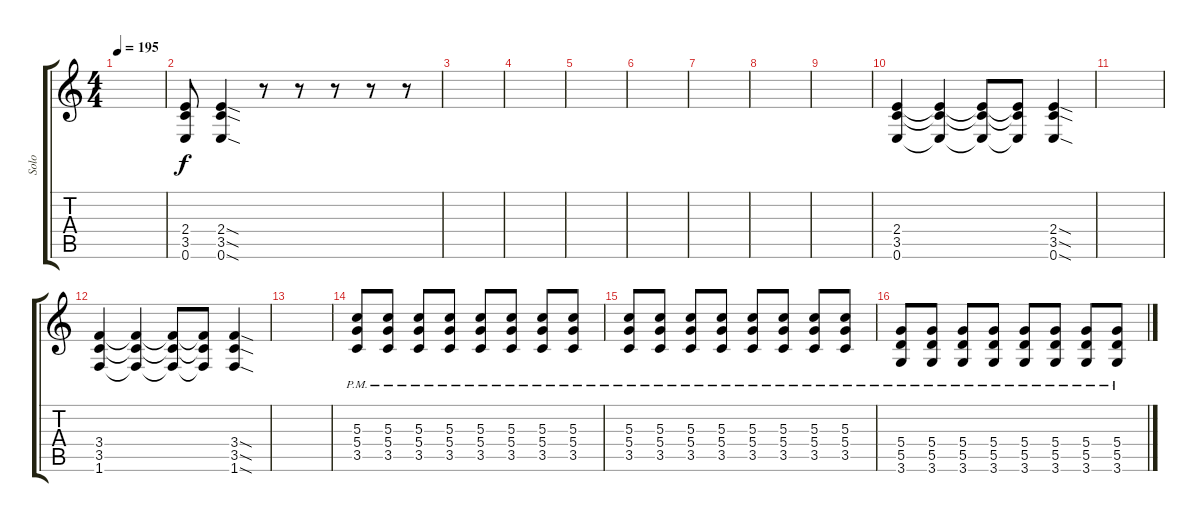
\track ("Solo" "Solo") {instrument distortionguitar}
\staff {score tabs}
\tuning (E4 B3 G3 D3 A2 E2) {hide}
\ts (4 4)
\tempo 195
\clef g2
\ks c
|
(2.4 3.5 0.6).8 (2.4{sod} 3.5{sod} 0.6{sod}).4 r.8 r.8 r.8 r.8 r.8 |
|
|
|
|
|
|
|
(2.4 3.5 0.6).4 (2.4{t} 3.5{t} 0.6{t}).4 (2.4{t} 3.5{t} 0.6{t}).8 (2.4{t} 3.5{t} 0.6{t}).8 (2.4{sod} 3.5{sod} 0.6{sod}).4 |
|
(3.4 3.5 1.6).4 (3.4{t} 3.5{t} 1.6{t}).4 (3.4{t} 3.5{t} 1.6{t}).8 (3.4{t} 3.5{t} 1.6{t}).8 (3.4{sod} 3.5{sod} 1.6{sod}).4 |
|
(5.3{pm} 5.4{pm} 3.5{pm}).8 (5.3{pm} 5.4{pm} 3.5{pm}).8 (5.3{pm} 5.4{pm} 3.5{pm}).8 (5.3{pm} 5.4{pm} 3.5{pm}).8 (5.3{pm} 5.4{pm} 3.5{pm}).8 (5.3{pm} 5.4{pm} 3.5{pm}).8 (5.3{pm} 5.4{pm} 3.5{pm}).8 (5.3{pm} 5.4{pm} 3.5{pm}).8 |
(5.3{pm} 5.4{pm} 3.5{pm}).8 (5.3{pm} 5.4{pm} 3.5{pm}).8 (5.3{pm} 5.4{pm} 3.5{pm}).8 (5.3{pm} 5.4{pm} 3.5{pm}).8 (5.3{pm} 5.4{pm} 3.5{pm}).8 (5.3{pm} 5.4{pm} 3.5{pm}).8 (5.3{pm} 5.4{pm} 3.5{pm}).8 (5.3{pm} 5.4{pm} 3.5{pm}).8 |
(5.4{pm} 5.5{pm} 3.6{pm}).8 (5.4{pm} 5.5{pm} 3.6{pm}).8 (5.4{pm} 5.5{pm} 3.6{pm}).8 (5.4{pm} 5.5{pm} 3.6{pm}).8 (5.4{pm} 5.5{pm} 3.6{pm}).8 (5.4{pm} 5.5{pm} 3.6{pm}).8 (5.4{pm} 5.5{pm} 3.6{pm}).8 (5.4{pm} 5.5{pm} 3.6{pm}).8
